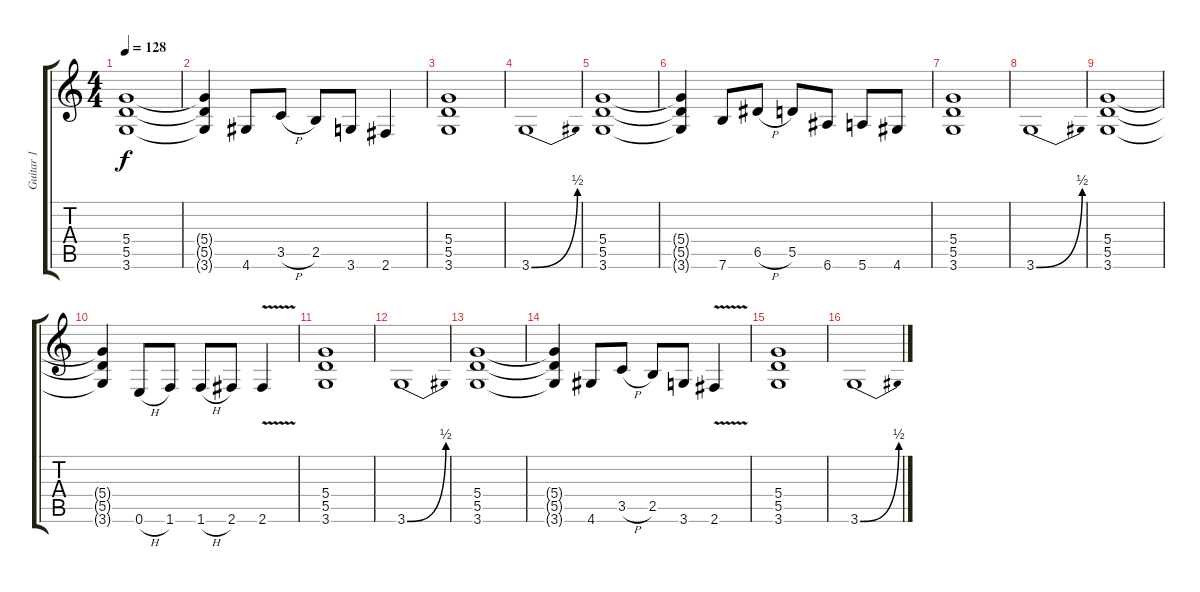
\track ("Guitar 1" "Guitar 1") {instrument distortionguitar}
\staff {score tabs}
\tuning (E4 B3 G3 D3 A2 E2) {hide}
\ts (4 4)
\tempo 128
\clef g2
\ks c
(5.4 5.5 3.6).1{dy f} |
(5.4{t} 5.5{t} 3.6{t}).4 4.6.8 3.5{h}.8 2.5.8 3.6.8 2.6.4 |
(5.4 5.5 3.6).1 |
3.6{be (bend 0 0 60 2)}.1 |
(5.4 5.5 3.6).1 |
(5.4{t} 5.5{t} 3.6{t}).4 7.6.8 6.5{h}.8 5.5.8 6.6.8 5.6.8 4.6.8 |
(5.4 5.5 3.6).1 |
3.6{be (bend 0 0 60 2)}.1 |
(5.4 5.5 3.6).1 |
(5.4{t} 5.5{t} 3.6{t}).4 0.6{h}.8 1.6.8 1.6{h}.8 2.6.8 2.6{v}.4 |
(5.4 5.5 3.6).1 |
3.6{be (bend 0 0 60 2)}.1 |
(5.4 5.5 3.6).1 |
(5.4{t} 5.5{t} 3.6{t}).4 4.6.8 3.5{h}.8 2.5.8 3.6.8 2.6{v}.4 |
(5.4 5.5 3.6).1 |
3.6{be (bend 0 0 60 2)}.1
